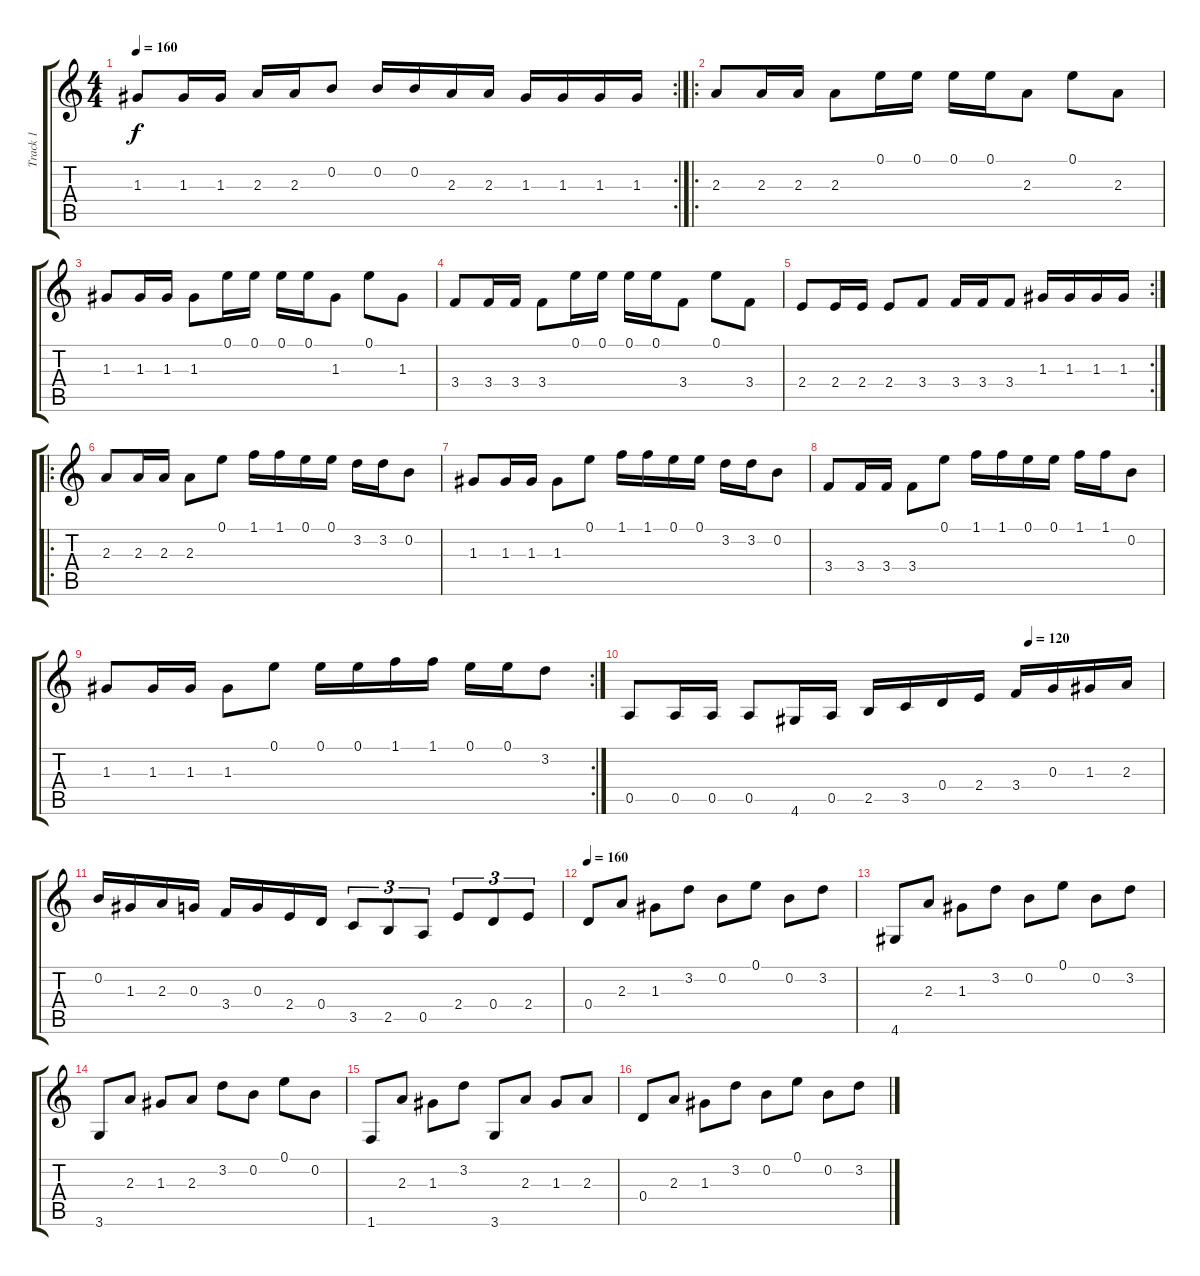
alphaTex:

\track ("Track 1" "Track 1") {instrument distortionguitar}
\staff {score tabs}
\tuning (E4 B3 G3 D3 A2 E2) {hide}
\rc 2
\ts (4 4)
\tempo 160
\clef g2
\ks c
1.3.8{dy f} 1.3.16 1.3.16 2.3.16 2.3.16 0.2.8 0.2.16 0.2.16 2.3.16 2.3.16 1.3.16 1.3.16 1.3.16 1.3.16 |
\ro
2.3.8 2.3.16 2.3.16 2.3.8 0.1.16 0.1.16 0.1.16 0.1.16 2.3.8 0.1.8 2.3.8 |
1.3.8 1.3.16 1.3.16 1.3.8 0.1.16 0.1.16 0.1.16 0.1.16 1.3.8 0.1.8 1.3.8 |
3.4.8 3.4.16 3.4.16 3.4.8 0.1.16 0.1.16 0.1.16 0.1.16 3.4.8 0.1.8 3.4.8 |
\rc 2
2.4.8 2.4.16 2.4.16 2.4.8 3.4.8 3.4.16 3.4.16 3.4.8 1.3.16 1.3.16 1.3.16 1.3.16 |
\ro
2.3.8 2.3.16 2.3.16 2.3.8 0.1.8 1.1.16 1.1.16 0.1.16 0.1.16 3.2.16 3.2.16 0.2.8 |
1.3.8 1.3.16 1.3.16 1.3.8 0.1.8 1.1.16 1.1.16 0.1.16 0.1.16 3.2.16 3.2.16 0.2.8 |
3.4.8 3.4.16 3.4.16 3.4.8 0.1.8 1.1.16 1.1.16 0.1.16 0.1.16 1.1.16 1.1.16 0.2.8 |
\rc 2
1.3.8 1.3.16 1.3.16 1.3.8 0.1.8 0.1.16 0.1.16 1.1.16 1.1.16 0.1.16 0.1.16 3.2.8 |
\tempo (120 0.75)
0.5.8 0.5.16 0.5.16 0.5.8 4.6.16 0.5.16 2.5.16 3.5.16 0.4.16 2.4.16 3.4.16 0.3.16 1.3.16 2.3.16 |
0.2.16 1.3.16 2.3.16 0.3.16 3.4.16 0.3.16 2.4.16 0.4.16 3.5.8{tu (3 2)} 2.5.8{tu (3 2)} 0.5.8{tu (3 2)} 2.4.8{tu (3 2)} 0.4.8{tu (3 2)} 2.4.8{tu (3 2)} |
\tempo 160
0.4.8 2.3.8 1.3.8 3.2.8 0.2.8 0.1.8 0.2.8 3.2.8 |
4.6.8 2.3.8 1.3.8 3.2.8 0.2.8 0.1.8 0.2.8 3.2.8 |
3.6.8 2.3.8 1.3.8 2.3.8 3.2.8 0.2.8 0.1.8 0.2.8 |
1.6.8 2.3.8 1.3.8 3.2.8 3.6.8 2.3.8 1.3.8 2.3.8 |
0.4.8 2.3.8 1.3.8 3.2.8 0.2.8 0.1.8 0.2.8 3.2.8
